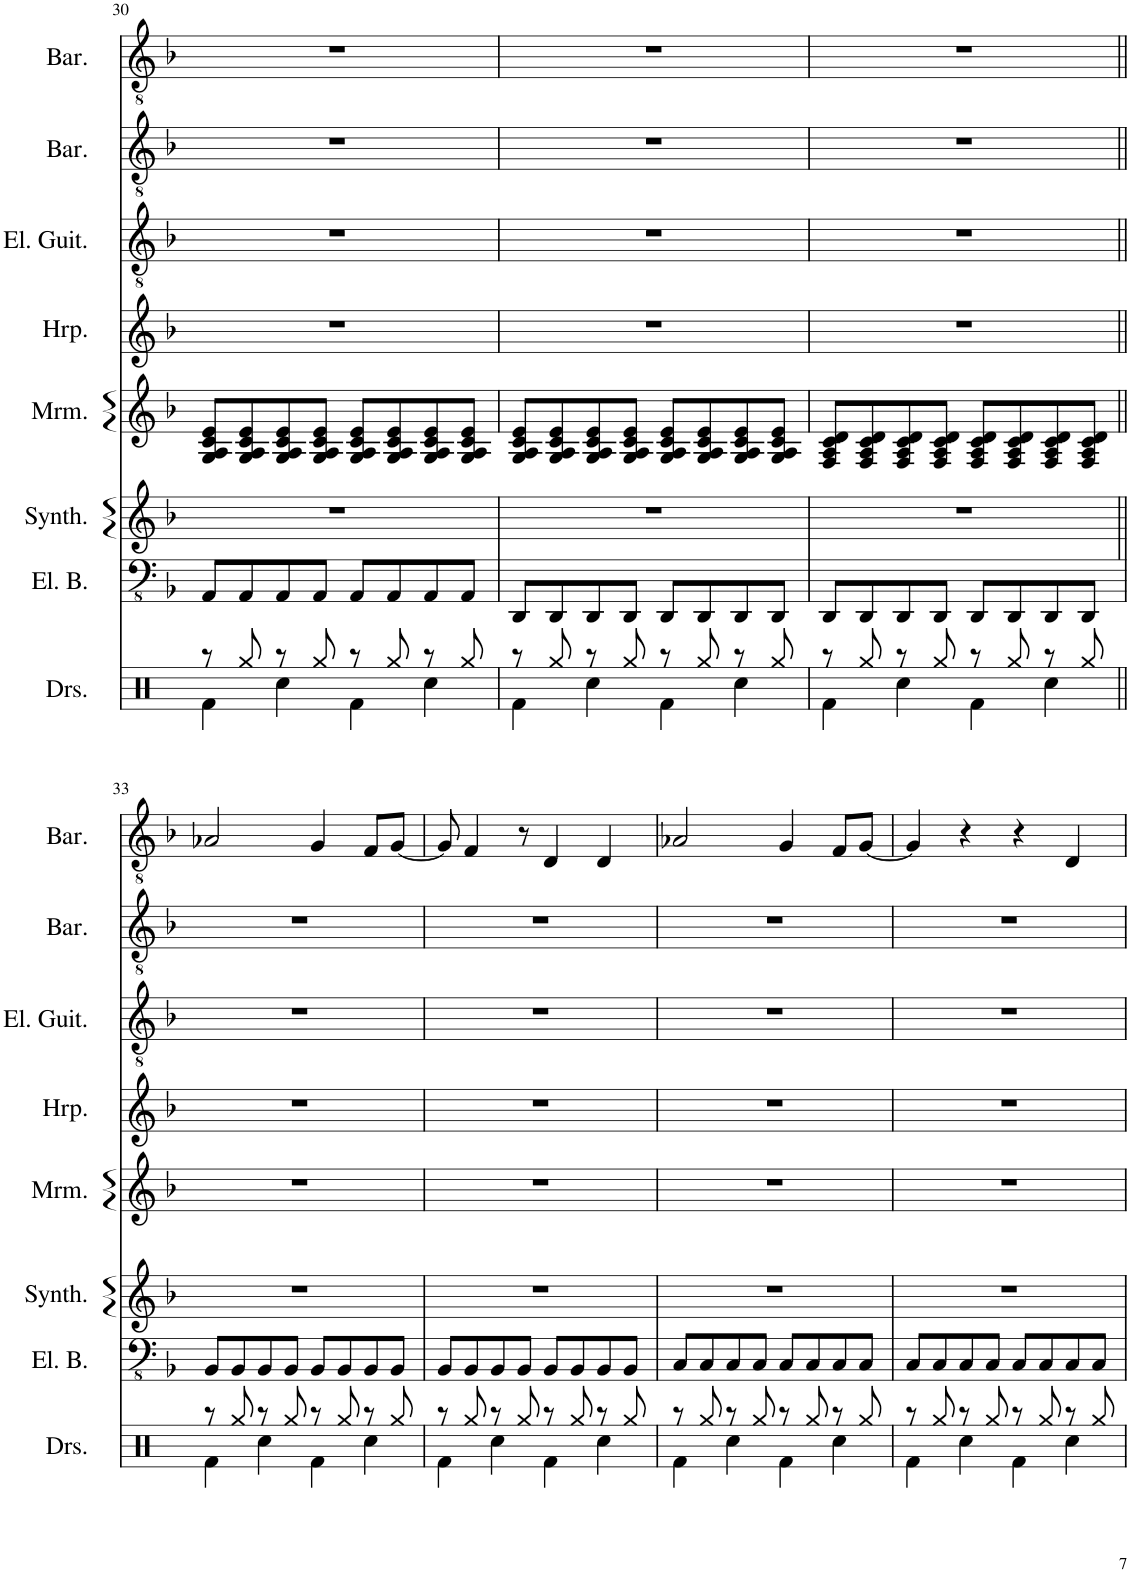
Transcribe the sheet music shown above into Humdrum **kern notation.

**kern	**kern	**kern	**kern	**kern	**kern	**kern	**kern
*part8	*part7	*part6	*part5	*part4	*part3	*part2	*part1
*staff8	*staff7	*staff6	*staff5	*staff4	*staff3	*staff2	*staff1
*I"Drumset	*I"Electric Bass	*I"String Synthesizer	*I"Marimba	*I"Harp	*I"Electric Guitar	*I"Baritone	*I"Baritone
*I'Drs.	*I'El. B.	*I'Synth.	*I'Mrm.	*I'Hrp.	*I'El. Guit.	*I'Bar.	*I'Bar.
!!LO:PB:g=z
*clefX	*clefFv4	*clefG2	*clefG2	*clefG2	*clefGv2	*clefGv2	*clefGv2
*k[]	*k[b-]	*k[b-]	*k[b-]	*k[b-]	*k[b-]	*k[b-]	*k[b-]
*M4/4	*M4/4	*M4/4	*M4/4	*M4/4	*M4/4	*M4/4	*M4/4
=30	=30	=30	=30	=30	=30	=30	=30
*^	*	*	*	*	*	*	*
8r	4Rf\	8AAA/L	1r	8G/ 8A/ 8c/ 8e/L	1r	1r	1r	1r
8Rgg/	.	8AAA/	.	8G/ 8A/ 8c/ 8e/	.	.	.	.
8r	4Rcc\	8AAA/	.	8G/ 8A/ 8c/ 8e/	.	.	.	.
8Rgg/	.	8AAA/J	.	8G/ 8A/ 8c/ 8e/J	.	.	.	.
8r	4Rf\	8AAA/L	.	8G/ 8A/ 8c/ 8e/L	.	.	.	.
8Rgg/	.	8AAA/	.	8G/ 8A/ 8c/ 8e/	.	.	.	.
8r	4Rcc\	8AAA/	.	8G/ 8A/ 8c/ 8e/	.	.	.	.
8Rgg/	.	8AAA/J	.	8G/ 8A/ 8c/ 8e/J	.	.	.	.
=31	=31	=31	=31	=31	=31	=31	=31	=31
8r	4Rf\	8DDD/L	1r	8G/ 8A/ 8c/ 8e/L	1r	1r	1r	1r
8Rgg/	.	8DDD/	.	8G/ 8A/ 8c/ 8e/	.	.	.	.
8r	4Rcc\	8DDD/	.	8G/ 8A/ 8c/ 8e/	.	.	.	.
8Rgg/	.	8DDD/J	.	8G/ 8A/ 8c/ 8e/J	.	.	.	.
8r	4Rf\	8DDD/L	.	8G/ 8A/ 8c/ 8e/L	.	.	.	.
8Rgg/	.	8DDD/	.	8G/ 8A/ 8c/ 8e/	.	.	.	.
8r	4Rcc\	8DDD/	.	8G/ 8A/ 8c/ 8e/	.	.	.	.
8Rgg/	.	8DDD/J	.	8G/ 8A/ 8c/ 8e/J	.	.	.	.
=32	=32	=32	=32	=32	=32	=32	=32	=32
8r	4Rf\	8DDD/L	1r	8F/ 8A/ 8c/ 8d/L	1r	1r	1r	1r
8Rgg/	.	8DDD/	.	8F/ 8A/ 8c/ 8d/	.	.	.	.
8r	4Rcc\	8DDD/	.	8F/ 8A/ 8c/ 8d/	.	.	.	.
8Rgg/	.	8DDD/J	.	8F/ 8A/ 8c/ 8d/J	.	.	.	.
8r	4Rf\	8DDD/L	.	8F/ 8A/ 8c/ 8d/L	.	.	.	.
8Rgg/	.	8DDD/	.	8F/ 8A/ 8c/ 8d/	.	.	.	.
8r	4Rcc\	8DDD/	.	8F/ 8A/ 8c/ 8d/	.	.	.	.
8Rgg/	.	8DDD/J	.	8F/ 8A/ 8c/ 8d/J	.	.	.	.
!!LO:LB:g=z
=33||	=33||	=33||	=33||	=33||	=33||	=33||	=33||	=33||
8r	4Rf\	8BBB-/L	1r	1r	1r	1r	1r	2A-X/
8Rgg/	.	8BBB-/	.	.	.	.	.	.
8r	4Rcc\	8BBB-/	.	.	.	.	.	.
8Rgg/	.	8BBB-/J	.	.	.	.	.	.
8r	4Rf\	8BBB-/L	.	.	.	.	.	4G/
8Rgg/	.	8BBB-/	.	.	.	.	.	.
8r	4Rcc\	8BBB-/	.	.	.	.	.	8F/L
8Rgg/	.	8BBB-/J	.	.	.	.	.	[8G/J
=34	=34	=34	=34	=34	=34	=34	=34	=34
8r	4Rf\	8BBB-/L	1r	1r	1r	1r	1r	8G/]
8Rgg/	.	8BBB-/	.	.	.	.	.	4F/
8r	4Rcc\	8BBB-/	.	.	.	.	.	.
8Rgg/	.	8BBB-/J	.	.	.	.	.	8r
8r	4Rf\	8BBB-/L	.	.	.	.	.	4D/
8Rgg/	.	8BBB-/	.	.	.	.	.	.
8r	4Rcc\	8BBB-/	.	.	.	.	.	4D/
8Rgg/	.	8BBB-/J	.	.	.	.	.	.
=35	=35	=35	=35	=35	=35	=35	=35	=35
8r	4Rf\	8CC/L	1r	1r	1r	1r	1r	2A-X/
8Rgg/	.	8CC/	.	.	.	.	.	.
8r	4Rcc\	8CC/	.	.	.	.	.	.
8Rgg/	.	8CC/J	.	.	.	.	.	.
8r	4Rf\	8CC/L	.	.	.	.	.	4G/
8Rgg/	.	8CC/	.	.	.	.	.	.
8r	4Rcc\	8CC/	.	.	.	.	.	8F/L
8Rgg/	.	8CC/J	.	.	.	.	.	[8G/J
=36	=36	=36	=36	=36	=36	=36	=36	=36
8r	4Rf\	8CC/L	1r	1r	1r	1r	1r	4G/]
8Rgg/	.	8CC/	.	.	.	.	.	.
8r	4Rcc\	8CC/	.	.	.	.	.	4r
8Rgg/	.	8CC/J	.	.	.	.	.	.
8r	4Rf\	8CC/L	.	.	.	.	.	4r
8Rgg/	.	8CC/	.	.	.	.	.	.
8r	4Rcc\	8CC/	.	.	.	.	.	4D/
8Rgg/	.	8CC/J	.	.	.	.	.	.
*v	*v	*	*	*	*	*	*	*
=	=	=	=	=	=	=	=
*-	*-	*-	*-	*-	*-	*-	*-
